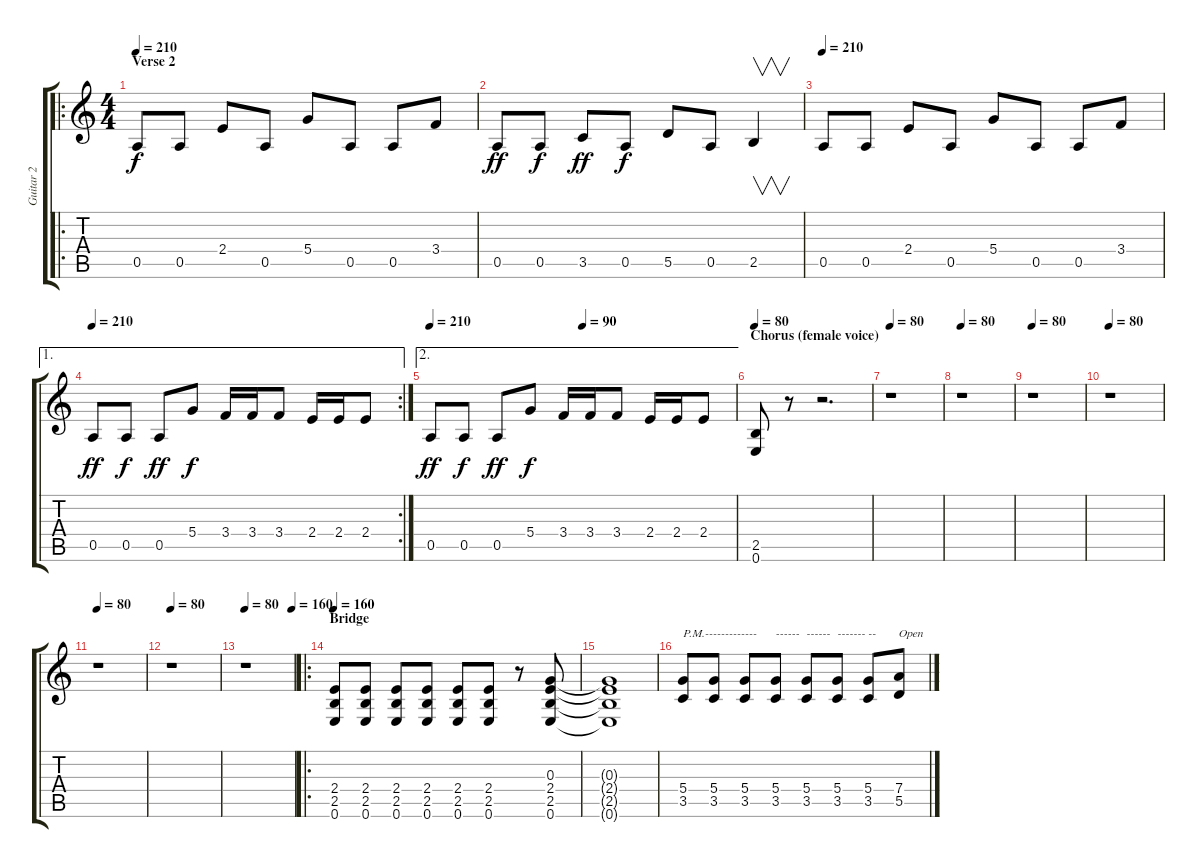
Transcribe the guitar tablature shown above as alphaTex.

\track ("Guitar 2" "Guitar 2") {instrument overdrivenguitar}
\staff {score tabs}
\tuning (E4 B3 G3 D3 A2 E2) {hide}
\ro
\ts (4 4)
\section ("" "Verse 2")
\tempo 210
\clef g2
\ks c
0.5.8{dy f} 0.5.8 2.4.8 0.5.8 5.4.8 0.5.8 0.5.8 3.4.8 |
0.5.8{dy ff} 0.5.8{dy f} 3.5.8{dy ff} 0.5.8{dy f} 5.5.8 0.5.8 2.5.4{v} |
\tempo 210
0.5.8 0.5.8 2.4.8 0.5.8 5.4.8 0.5.8 0.5.8 3.4.8 |
\ae 1
\rc 2
\tempo 210
0.5.8{dy ff} 0.5.8{dy f} 0.5.8{dy ff} 5.4.8{dy f} 3.4.16 3.4.16 3.4.8 2.4.16 2.4.16 2.4.8 |
\ae 2
\tempo 210
\tempo (90 0.5)
0.5.8{dy ff} 0.5.8{dy f} 0.5.8{dy ff} 5.4.8{dy f} 3.4.16 3.4.16 3.4.8 2.4.16 2.4.16 2.4.8 |
\section ("" "Chorus (female voice)")
\tempo 80
(2.5 0.6).8 r.8{volume 0} r.2{d} |
\tempo 80
r.1 |
\tempo 80
r.1 |
\tempo 80
r.1 |
\tempo 80
r.1 |
\tempo 80
r.1 |
\tempo 80
r.1 |
\tempo 80
\tempo (160 0.96875)
r.1 |
\ro
\section ("" "Bridge")
\tempo 160
(2.4 2.5 0.6).8{volume 13} (2.4 2.5 0.6).8 (2.4 2.5 0.6).8 (2.4 2.5 0.6).8 (2.4 2.5 0.6).8 (2.4 2.5 0.6).8 r.8 (0.3 2.4 2.5 0.6).8 |
(0.3{t} 2.4{t} 2.5{t} 0.6{t}).1 |
(5.4 3.5).8{txt "P.M.-------------"} (5.4 3.5).8 (5.4 3.5).8 (5.4 3.5).8{txt "------"} (5.4 3.5).8{txt "------"} (5.4 3.5).8{txt "-------"} (5.4 3.5).8{txt "--"} (7.4 5.5).8{txt "Open"}
